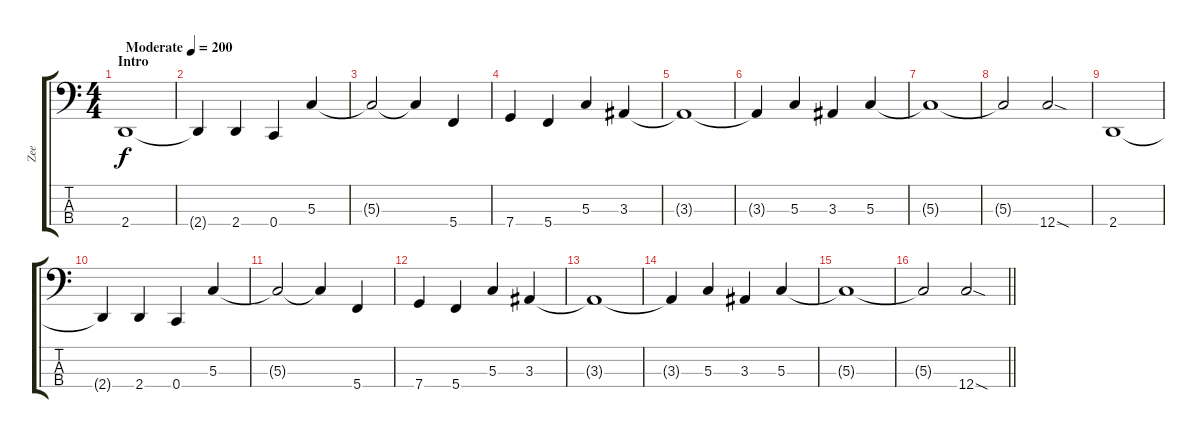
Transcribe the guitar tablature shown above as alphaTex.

\track ("Zee" "Zee") {instrument electricbassfinger}
\staff {score tabs}
\tuning (F2 C2 G1 C1) {hide}
\ts (4 4)
\section ("" "Intro")
\tempo (200 "Moderate")
\clef f4
\ks c
2.4.1{dy f instrument electricbassfinger} |
2.4{t}.4 2.4.4 0.4.4 5.3.4 |
5.3{t}.2 5.3{t}.4 5.4.4 |
7.4.4 5.4.4 5.3.4 3.3.4 |
3.3{t}.1 |
3.3{t}.4 5.3.4 3.3.4 5.3.4 |
5.3{t}.1 |
5.3{t}.2 12.4{sod}.2 |
2.4.1 |
2.4{t}.4 2.4.4 0.4.4 5.3.4 |
5.3{t}.2 5.3{t}.4 5.4.4 |
7.4.4 5.4.4 5.3.4 3.3.4 |
3.3{t}.1 |
3.3{t}.4 5.3.4 3.3.4 5.3.4 |
5.3{t}.1 |
\barLineRight lightlight
5.3{t}.2 12.4{sod}.2
